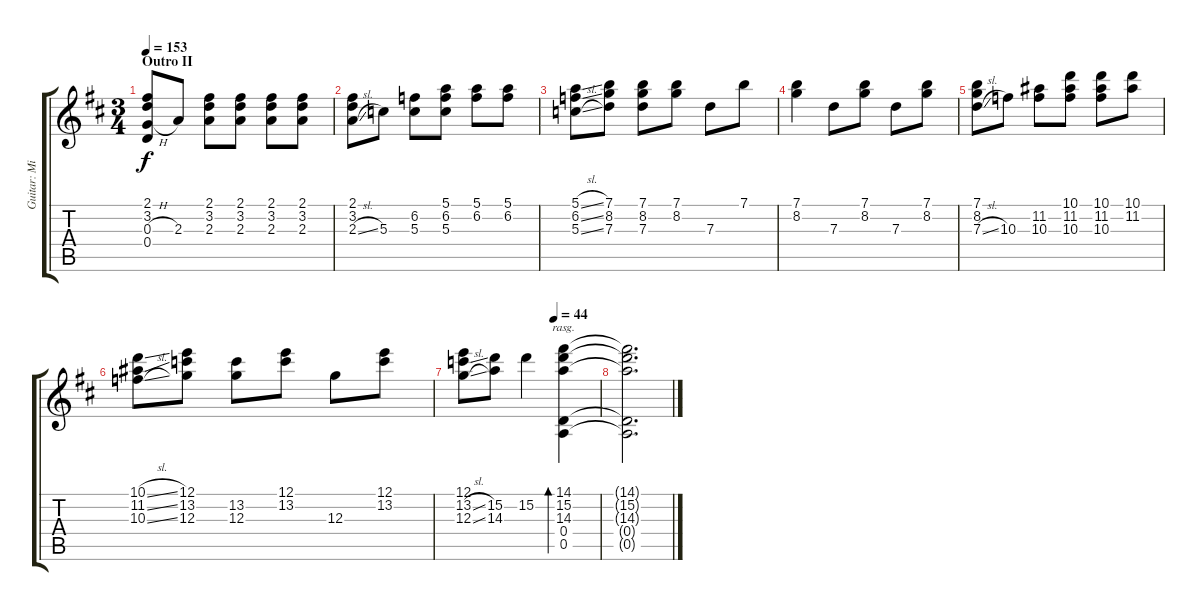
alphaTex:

\track ("Guitar: Mick" "Guitar: Mi") {instrument electricguitarclean}
\staff {score tabs}
\tuning (E4 B3 G3 D3 A2 E2) {hide}
\ts (3 4)
\section ("" "Outro II")
\tempo 153
\clef g2
\ks d
(2.1 3.2 0.3{h} 0.4).8{dy f} 2.3.8 (2.1 3.2 2.3).8 (2.1 3.2 2.3).8 (2.1 3.2 2.3).8 (2.1 3.2 2.3).8 |
(2.1 3.2 2.3{sl}).8 5.3.8 (6.2 5.3).8 (5.1 6.2 5.3).8 (5.1 6.2).8 (5.1 6.2).8 |
(5.1{sl} 6.2{sl} 5.3{sl}).8 (7.1 8.2 7.3).8 (7.1 8.2 7.3).8 (7.1 8.2).8 7.3.8 7.1.8 |
(7.1 8.2).4 7.3.8 (7.1 8.2).8 7.3.8 (7.1 8.2).8 |
(7.1 8.2 7.3{sl}).8 10.3.8 (11.2 10.3).8 (10.1 11.2 10.3).8 (10.1 11.2 10.3).8 (10.1 11.2).8 |
(10.1{sl} 11.2{sl} 10.3{sl}).8 (12.1 13.2 12.3).8 (13.2 12.3).8 (12.1 13.2).8 12.3.8 (12.1 13.2).8 |
\tempo (44 0.6666666666666666)
(12.1 13.2{sl} 12.3{sl}).8 (15.2 14.3).8 15.2.4 (14.1 15.2 14.3 0.4 0.5).4{bd 120 rasg ii} |
(14.1{t} 15.2{t} 14.3{t} 0.4{t} 0.5{t}).2{d}
